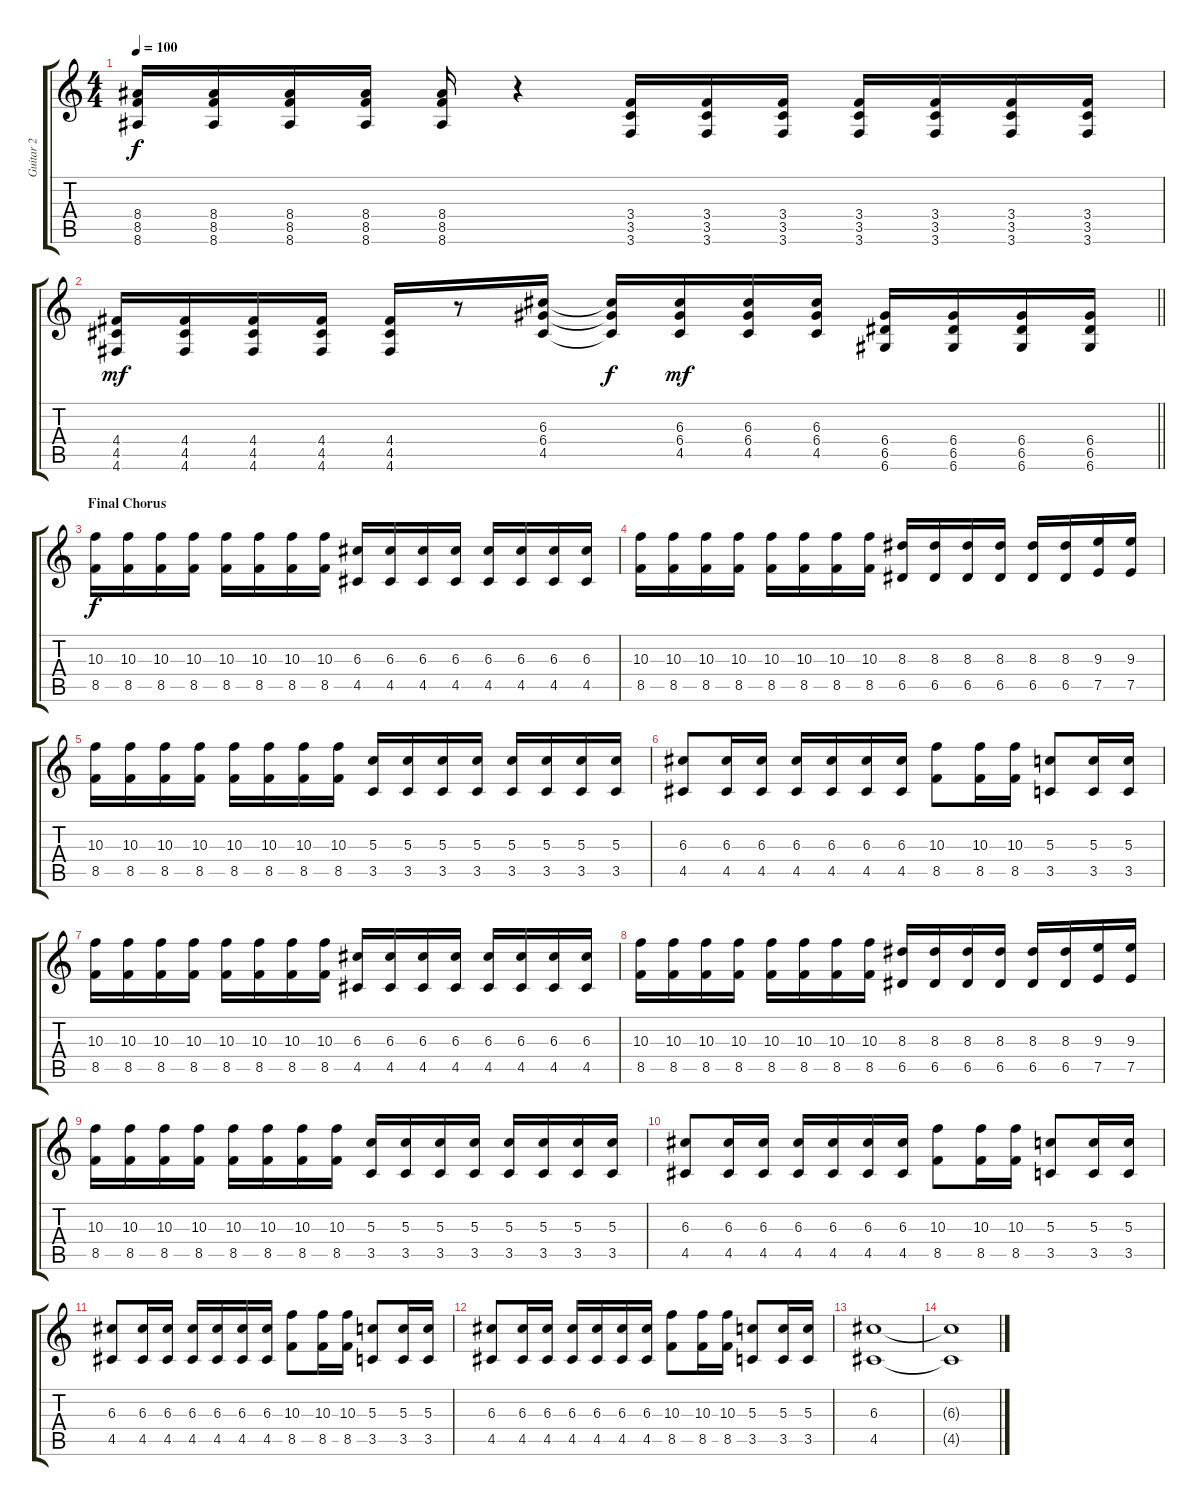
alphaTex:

\track ("Guitar 2" "Guitar 2") {instrument overdrivenguitar}
\staff {score tabs}
\tuning (E4 B3 G3 D3 A2 D2) {hide}
\ts (4 4)
\tempo 100
\clef g2
\ks c
(8.4 8.5 8.6).16{dy f} (8.4 8.5 8.6).16 (8.4 8.5 8.6).16 (8.4 8.5 8.6).16 (8.4 8.5 8.6).16 r.4 (3.4 3.5 3.6).16 (3.4 3.5 3.6).16 (3.4 3.5 3.6).16 (3.4 3.5 3.6).16 (3.4 3.5 3.6).16 (3.4 3.5 3.6).16 (3.4 3.5 3.6).16 |
\barLineRight lightlight
(4.4 4.5 4.6).16{dy mf} (4.4 4.5 4.6).16 (4.4 4.5 4.6).16 (4.4 4.5 4.6).16 (4.4 4.5 4.6).16 r.8 (6.3 6.4 4.5).16 (6.3{t} 6.4{t} 4.5{t}).16{dy f} (6.3 6.4 4.5).16{dy mf} (6.3 6.4 4.5).16 (6.3 6.4 4.5).16 (6.4 6.5 6.6).16 (6.4 6.5 6.6).16 (6.4 6.5 6.6).16 (6.4 6.5 6.6).16 |
\section ("" "Final Chorus")
(10.3 8.5).16{dy f volume 10} (10.3 8.5).16 (10.3 8.5).16 (10.3 8.5).16 (10.3 8.5).16 (10.3 8.5).16 (10.3 8.5).16 (10.3 8.5).16 (6.3 4.5).16 (6.3 4.5).16 (6.3 4.5).16 (6.3 4.5).16 (6.3 4.5).16 (6.3 4.5).16 (6.3 4.5).16 (6.3 4.5).16 |
(10.3 8.5).16 (10.3 8.5).16 (10.3 8.5).16 (10.3 8.5).16 (10.3 8.5).16 (10.3 8.5).16 (10.3 8.5).16 (10.3 8.5).16 (8.3 6.5).16 (8.3 6.5).16 (8.3 6.5).16 (8.3 6.5).16 (8.3 6.5).16 (8.3 6.5).16 (9.3 7.5).16 (9.3 7.5).16 |
(10.3 8.5).16 (10.3 8.5).16 (10.3 8.5).16 (10.3 8.5).16 (10.3 8.5).16 (10.3 8.5).16 (10.3 8.5).16 (10.3 8.5).16 (5.3 3.5).16 (5.3 3.5).16 (5.3 3.5).16 (5.3 3.5).16 (5.3 3.5).16 (5.3 3.5).16 (5.3 3.5).16 (5.3 3.5).16 |
(6.3 4.5).8 (6.3 4.5).16 (6.3 4.5).16 (6.3 4.5).16 (6.3 4.5).16 (6.3 4.5).16 (6.3 4.5).16 (10.3 8.5).8 (10.3 8.5).16 (10.3 8.5).16 (5.3 3.5).8 (5.3 3.5).16 (5.3 3.5).16 |
(10.3 8.5).16 (10.3 8.5).16 (10.3 8.5).16 (10.3 8.5).16 (10.3 8.5).16 (10.3 8.5).16 (10.3 8.5).16 (10.3 8.5).16 (6.3 4.5).16 (6.3 4.5).16 (6.3 4.5).16 (6.3 4.5).16 (6.3 4.5).16 (6.3 4.5).16 (6.3 4.5).16 (6.3 4.5).16 |
(10.3 8.5).16 (10.3 8.5).16 (10.3 8.5).16 (10.3 8.5).16 (10.3 8.5).16 (10.3 8.5).16 (10.3 8.5).16 (10.3 8.5).16 (8.3 6.5).16 (8.3 6.5).16 (8.3 6.5).16 (8.3 6.5).16 (8.3 6.5).16 (8.3 6.5).16 (9.3 7.5).16 (9.3 7.5).16 |
(10.3 8.5).16 (10.3 8.5).16 (10.3 8.5).16 (10.3 8.5).16 (10.3 8.5).16 (10.3 8.5).16 (10.3 8.5).16 (10.3 8.5).16 (5.3 3.5).16 (5.3 3.5).16 (5.3 3.5).16 (5.3 3.5).16 (5.3 3.5).16 (5.3 3.5).16 (5.3 3.5).16 (5.3 3.5).16 |
(6.3 4.5).8 (6.3 4.5).16 (6.3 4.5).16 (6.3 4.5).16 (6.3 4.5).16 (6.3 4.5).16 (6.3 4.5).16 (10.3 8.5).8 (10.3 8.5).16 (10.3 8.5).16 (5.3 3.5).8 (5.3 3.5).16 (5.3 3.5).16 |
(6.3 4.5).8 (6.3 4.5).16 (6.3 4.5).16 (6.3 4.5).16 (6.3 4.5).16 (6.3 4.5).16 (6.3 4.5).16 (10.3 8.5).8 (10.3 8.5).16 (10.3 8.5).16 (5.3 3.5).8 (5.3 3.5).16 (5.3 3.5).16 |
(6.3 4.5).8 (6.3 4.5).16 (6.3 4.5).16 (6.3 4.5).16 (6.3 4.5).16 (6.3 4.5).16 (6.3 4.5).16 (10.3 8.5).8 (10.3 8.5).16 (10.3 8.5).16 (5.3 3.5).8 (5.3 3.5).16 (5.3 3.5).16 |
(6.3 4.5).1 |
(6.3{t} 4.5{t}).1{volume 2}
